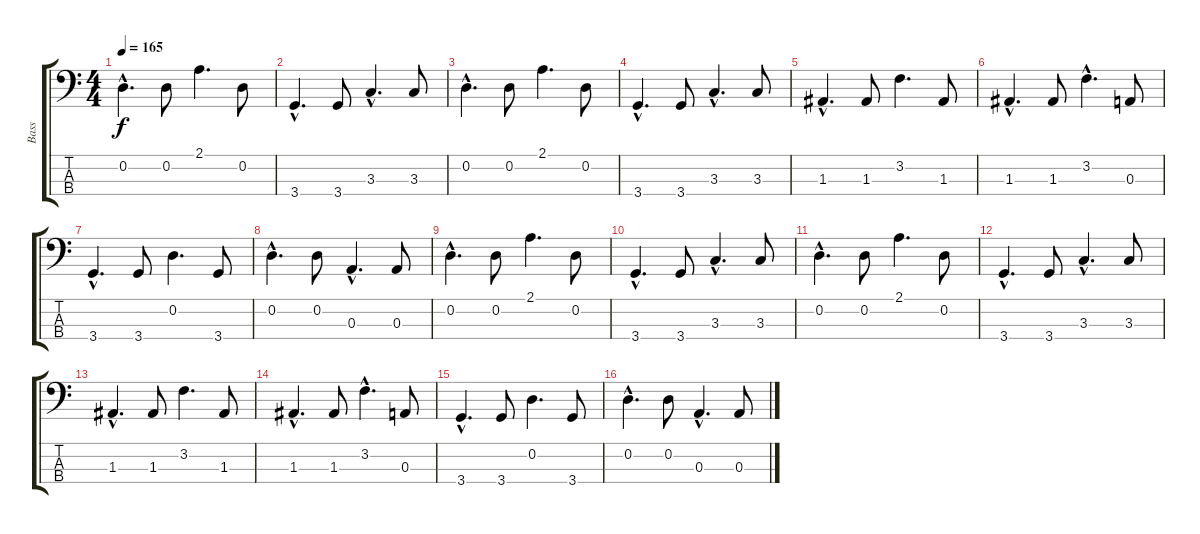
\track ("Bass" "Bass") {instrument electricbassfinger}
\staff {score tabs}
\tuning (G2 D2 A1 E1) {hide}
\ts (4 4)
\tempo 165
\clef f4
\ks c
0.2{hac}.4{d dy f} 0.2.8 2.1.4{d} 0.2.8 |
3.4{hac}.4{d} 3.4.8 3.3{hac}.4{d} 3.3.8 |
0.2{hac}.4{d} 0.2.8 2.1.4{d} 0.2.8 |
3.4{hac}.4{d} 3.4.8 3.3{hac}.4{d} 3.3.8 |
1.3{hac}.4{d} 1.3.8 3.2.4{d} 1.3.8 |
1.3{hac}.4{d} 1.3.8 3.2{hac}.4{d} 0.3.8 |
3.4{hac}.4{d} 3.4.8 0.2.4{d} 3.4.8 |
0.2{hac}.4{d} 0.2.8 0.3{hac}.4{d} 0.3.8 |
0.2{hac}.4{d} 0.2.8 2.1.4{d} 0.2.8 |
3.4{hac}.4{d} 3.4.8 3.3{hac}.4{d} 3.3.8 |
0.2{hac}.4{d} 0.2.8 2.1.4{d} 0.2.8 |
3.4{hac}.4{d} 3.4.8 3.3{hac}.4{d} 3.3.8 |
1.3{hac}.4{d} 1.3.8 3.2.4{d} 1.3.8 |
1.3{hac}.4{d} 1.3.8 3.2{hac}.4{d} 0.3.8 |
3.4{hac}.4{d} 3.4.8 0.2.4{d} 3.4.8 |
0.2{hac}.4{d} 0.2.8 0.3{hac}.4{d} 0.3.8
